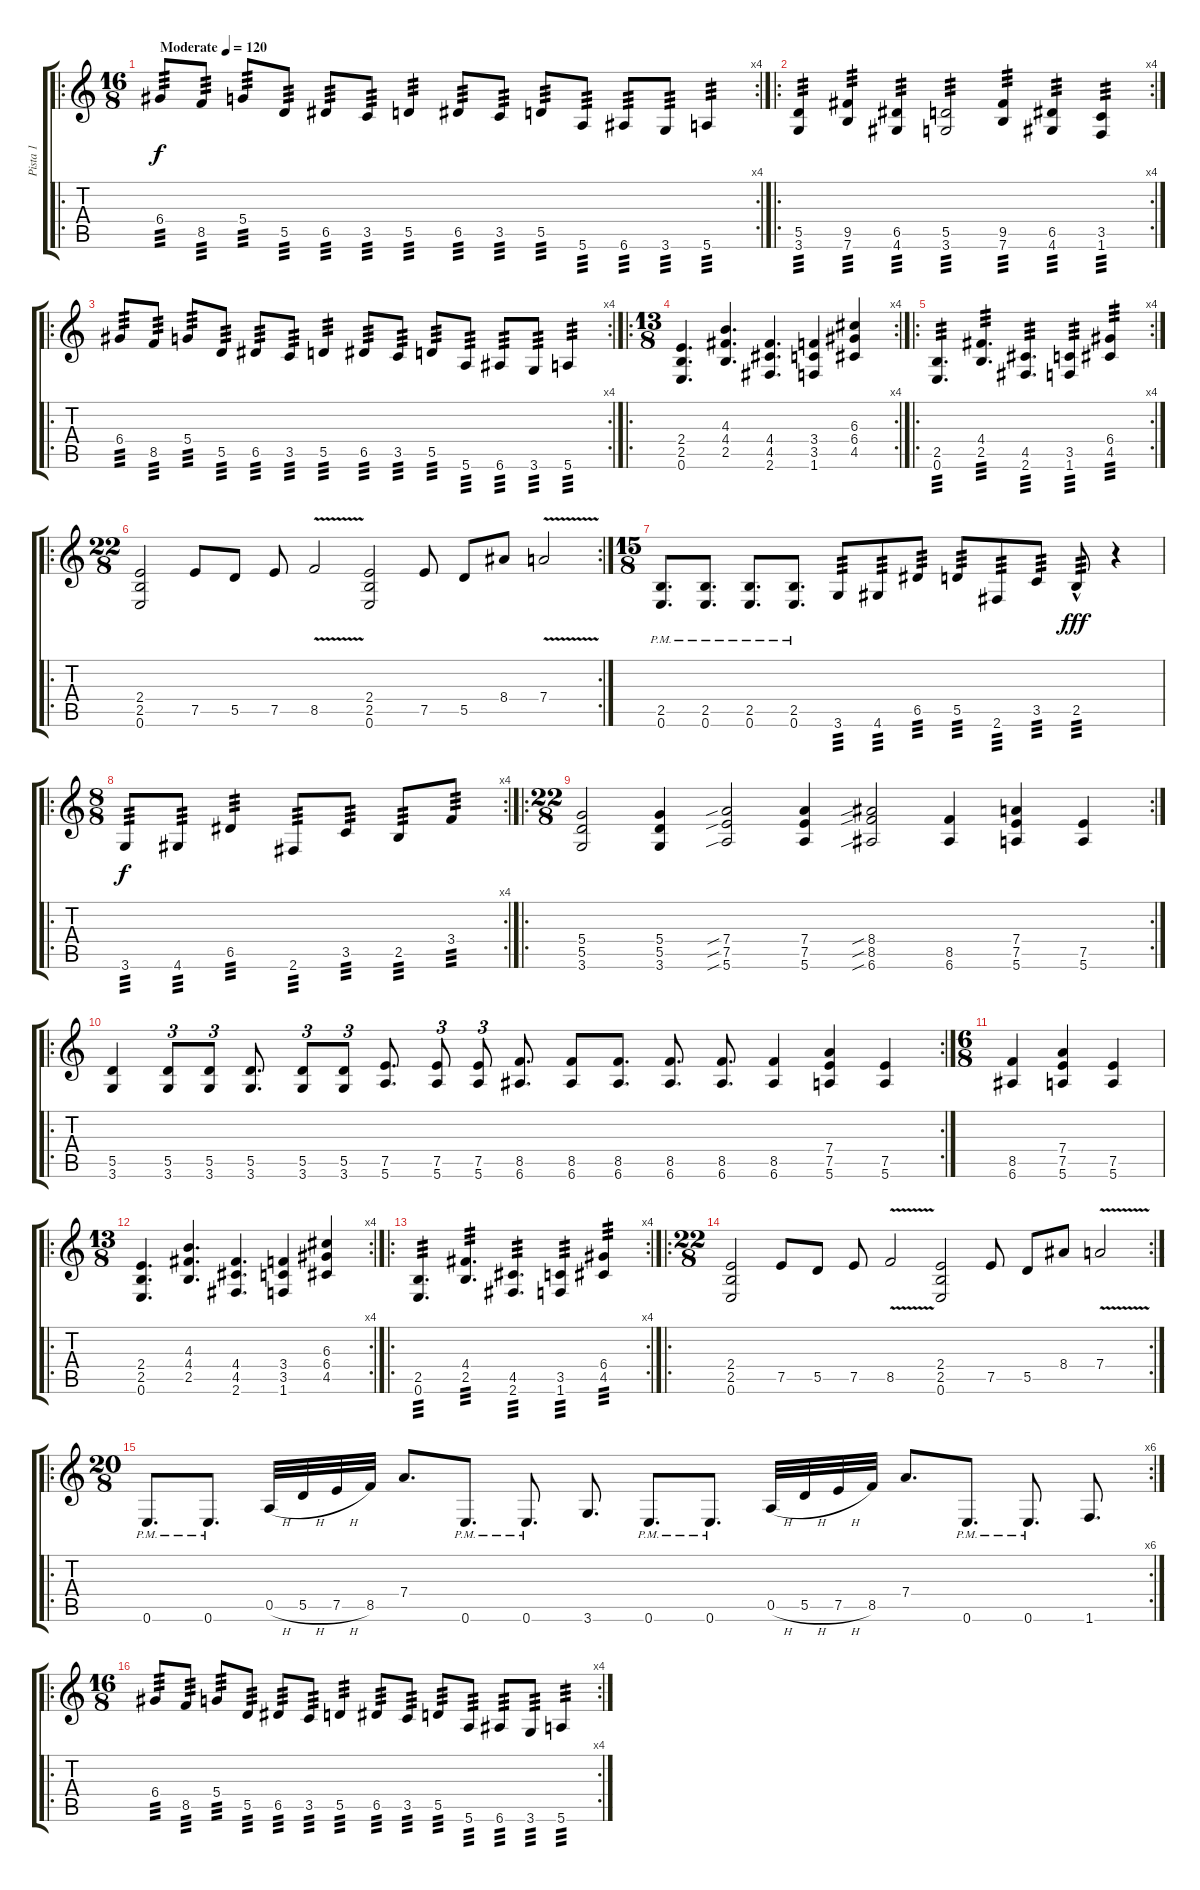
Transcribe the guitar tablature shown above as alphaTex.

\track ("Pista 1" "Pista 1") {instrument distortionguitar}
\staff {score tabs}
\tuning (E4 B3 G3 D3 A2 E2) {hide}
\ro
\rc 4
\ts (16 8)
\tempo (120 "Moderate")
\clef g2
\ks c
6.4.8{tp 3 dy f instrument distortionguitar} 8.5.8{tp 3} 5.4.8{tp 3} 5.5.8{tp 3} 6.5.8{tp 3} 3.5.8{tp 3} 5.5.4{tp 3} 6.5.8{tp 3} 3.5.8{tp 3} 5.5.8{tp 3} 5.6.8{tp 3} 6.6.8{tp 3} 3.6.8{tp 3} 5.6.4{tp 3} |
\ro
\rc 4
(5.5 3.6).4{tp 3} (9.5 7.6).4{tp 3} (6.5 4.6).4{tp 3} (5.5 3.6).2{tp 3} (9.5 7.6).4{tp 3} (6.5 4.6).4{tp 3} (3.5 1.6).4{tp 3} |
\ro
\rc 4
6.4.8{tp 3} 8.5.8{tp 3} 5.4.8{tp 3} 5.5.8{tp 3} 6.5.8{tp 3} 3.5.8{tp 3} 5.5.4{tp 3} 6.5.8{tp 3} 3.5.8{tp 3} 5.5.8{tp 3} 5.6.8{tp 3} 6.6.8{tp 3} 3.6.8{tp 3} 5.6.4{tp 3} |
\ro
\rc 4
\ts (13 8)
(2.4 2.5 0.6).4{d} (4.3 4.4 2.5).4{d} (4.4 4.5 2.6).4{d} (3.4 3.5 1.6).4 (6.3 6.4 4.5).4 |
\ro
\rc 4
(2.5 0.6).4{d tp 3} (4.4 2.5).4{d tp 3} (4.5 2.6).4{d tp 3} (3.5 1.6).4{tp 3} (6.4 4.5).4{tp 3} |
\ro
\rc 2
\ts (22 8)
(2.4 2.5 0.6).2 7.5.8 5.5.8 7.5.8 8.5{v}.2 (2.4 2.5 0.6).2 7.5.8 5.5.8 8.4.8 7.4{v}.2 |
\ts (15 8)
(2.5{pm} 0.6{pm}).8{d} (2.5{pm} 0.6{pm}).8{d} (2.5{pm} 0.6{pm}).8{d} (2.5{pm} 0.6{pm}).8{d} 3.6.8{tp 3} 4.6.8{tp 3} 6.5.8{tp 3} 5.5.8{tp 3} 2.6.8{tp 3} 3.5.8{tp 3} 2.5{hac}.8{tp 3 dy fff} r.4 |
\ro
\rc 4
\ts (8 8)
3.6.8{tp 3 dy f} 4.6.8{tp 3} 6.5.4{tp 3} 2.6.8{tp 3} 3.5.8{tp 3} 2.5.8{tp 3} 3.4.8{tp 3} |
\ro
\rc 2
\ts (22 8)
(5.4 5.5 3.6).2 (5.4 5.5 3.6).4 (7.4{sib} 7.5{sib} 5.6{sib}).2 (7.4 7.5 5.6).4 (8.4{sib} 8.5{sib} 6.6{sib}).2 (8.5 6.6).4 (7.4 7.5 5.6).4 (7.5 5.6).4 |
\ro
\rc 2
(5.5 3.6).4 (5.5 3.6).8{tu (3 2)} (5.5 3.6).8{tu (3 2)} (5.5 3.6).8{d} (5.5 3.6).8{tu (3 2)} (5.5 3.6).8{tu (3 2)} (7.5 5.6).8{d} (7.5 5.6).8{tu (3 2)} (7.5 5.6).8{tu (3 2)} (8.5 6.6).8{d} (8.5 6.6).8 (8.5 6.6).8{d} (8.5 6.6).8{d} (8.5 6.6).8{d} (8.5 6.6).4 (7.4 7.5 5.6).4 (7.5 5.6).4 |
\ts (6 8)
(8.5 6.6).4 (7.4 7.5 5.6).4 (7.5 5.6).4 |
\ro
\rc 4
\ts (13 8)
(2.4 2.5 0.6).4{d} (4.3 4.4 2.5).4{d} (4.4 4.5 2.6).4{d} (3.4 3.5 1.6).4 (6.3 6.4 4.5).4 |
\ro
\rc 4
(2.5 0.6).4{d tp 3} (4.4 2.5).4{d tp 3} (4.5 2.6).4{d tp 3} (3.5 1.6).4{tp 3} (6.4 4.5).4{tp 3} |
\ro
\rc 2
\ts (22 8)
(2.4 2.5 0.6).2 7.5.8 5.5.8 7.5.8 8.5{v}.2 (2.4 2.5 0.6).2 7.5.8 5.5.8 8.4.8 7.4{v}.2 |
\ro
\rc 6
\ts (20 8)
0.6{pm}.8{d} 0.6{pm}.8{d} 0.5{h}.32 5.5{h}.32 7.5{h}.32 8.5.32 7.4.8{d} 0.6{pm}.8{d} 0.6{pm}.8{d} 3.6.8{d} 0.6{pm}.8{d} 0.6{pm}.8{d} 0.5{h}.32 5.5{h}.32 7.5{h}.32 8.5.32 7.4.8{d} 0.6{pm}.8{d} 0.6{pm}.8{d} 1.6.8{d} |
\ro
\rc 4
\ts (16 8)
6.4.8{tp 3} 8.5.8{tp 3} 5.4.8{tp 3} 5.5.8{tp 3} 6.5.8{tp 3} 3.5.8{tp 3} 5.5.4{tp 3} 6.5.8{tp 3} 3.5.8{tp 3} 5.5.8{tp 3} 5.6.8{tp 3} 6.6.8{tp 3} 3.6.8{tp 3} 5.6.4{tp 3}
